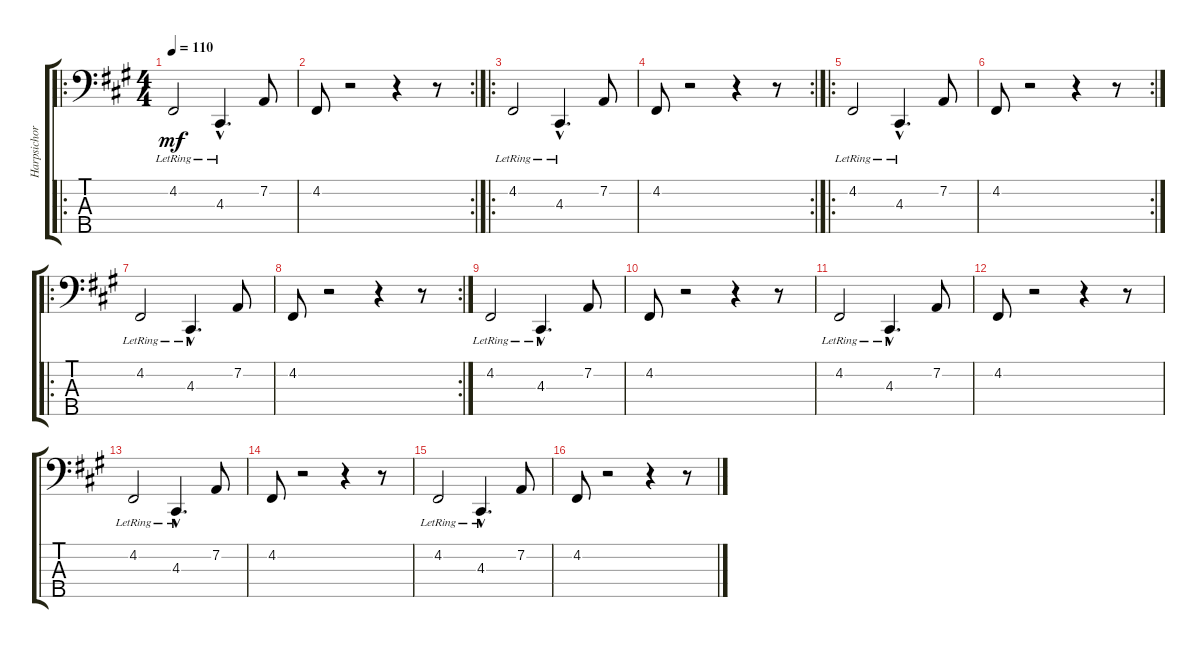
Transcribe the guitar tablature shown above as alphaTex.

\track ("Harpsichord" "Harpsichor") {instrument harpsichord}
\staff {score tabs}
\tuning (G2 D2 A1 E1 B0) {hide}
\ro
\ts (4 4)
\tempo 110
\clef f4
\ks a
4.2{lr}.2{dy mf} 4.3{hac lr}.4{d} 7.2.8 |
\rc 2
4.2.8 r.2 r.4 r.8 |
\ro
4.2{lr}.2 4.3{hac lr}.4{d} 7.2.8 |
\rc 2
4.2.8 r.2 r.4 r.8 |
\ro
4.2{lr}.2 4.3{hac lr}.4{d} 7.2.8 |
\rc 2
4.2.8 r.2 r.4 r.8 |
\ro
4.2{lr}.2 4.3{hac lr}.4{d} 7.2.8 |
\rc 2
4.2.8 r.2 r.4 r.8 |
4.2{lr}.2 4.3{hac lr}.4{d} 7.2.8 |
4.2.8 r.2 r.4 r.8 |
4.2{lr}.2 4.3{hac lr}.4{d} 7.2.8 |
4.2.8 r.2 r.4 r.8 |
4.2{lr}.2 4.3{hac lr}.4{d} 7.2.8 |
4.2.8 r.2 r.4 r.8 |
4.2{lr}.2 4.3{hac lr}.4{d} 7.2.8 |
4.2.8 r.2 r.4 r.8
